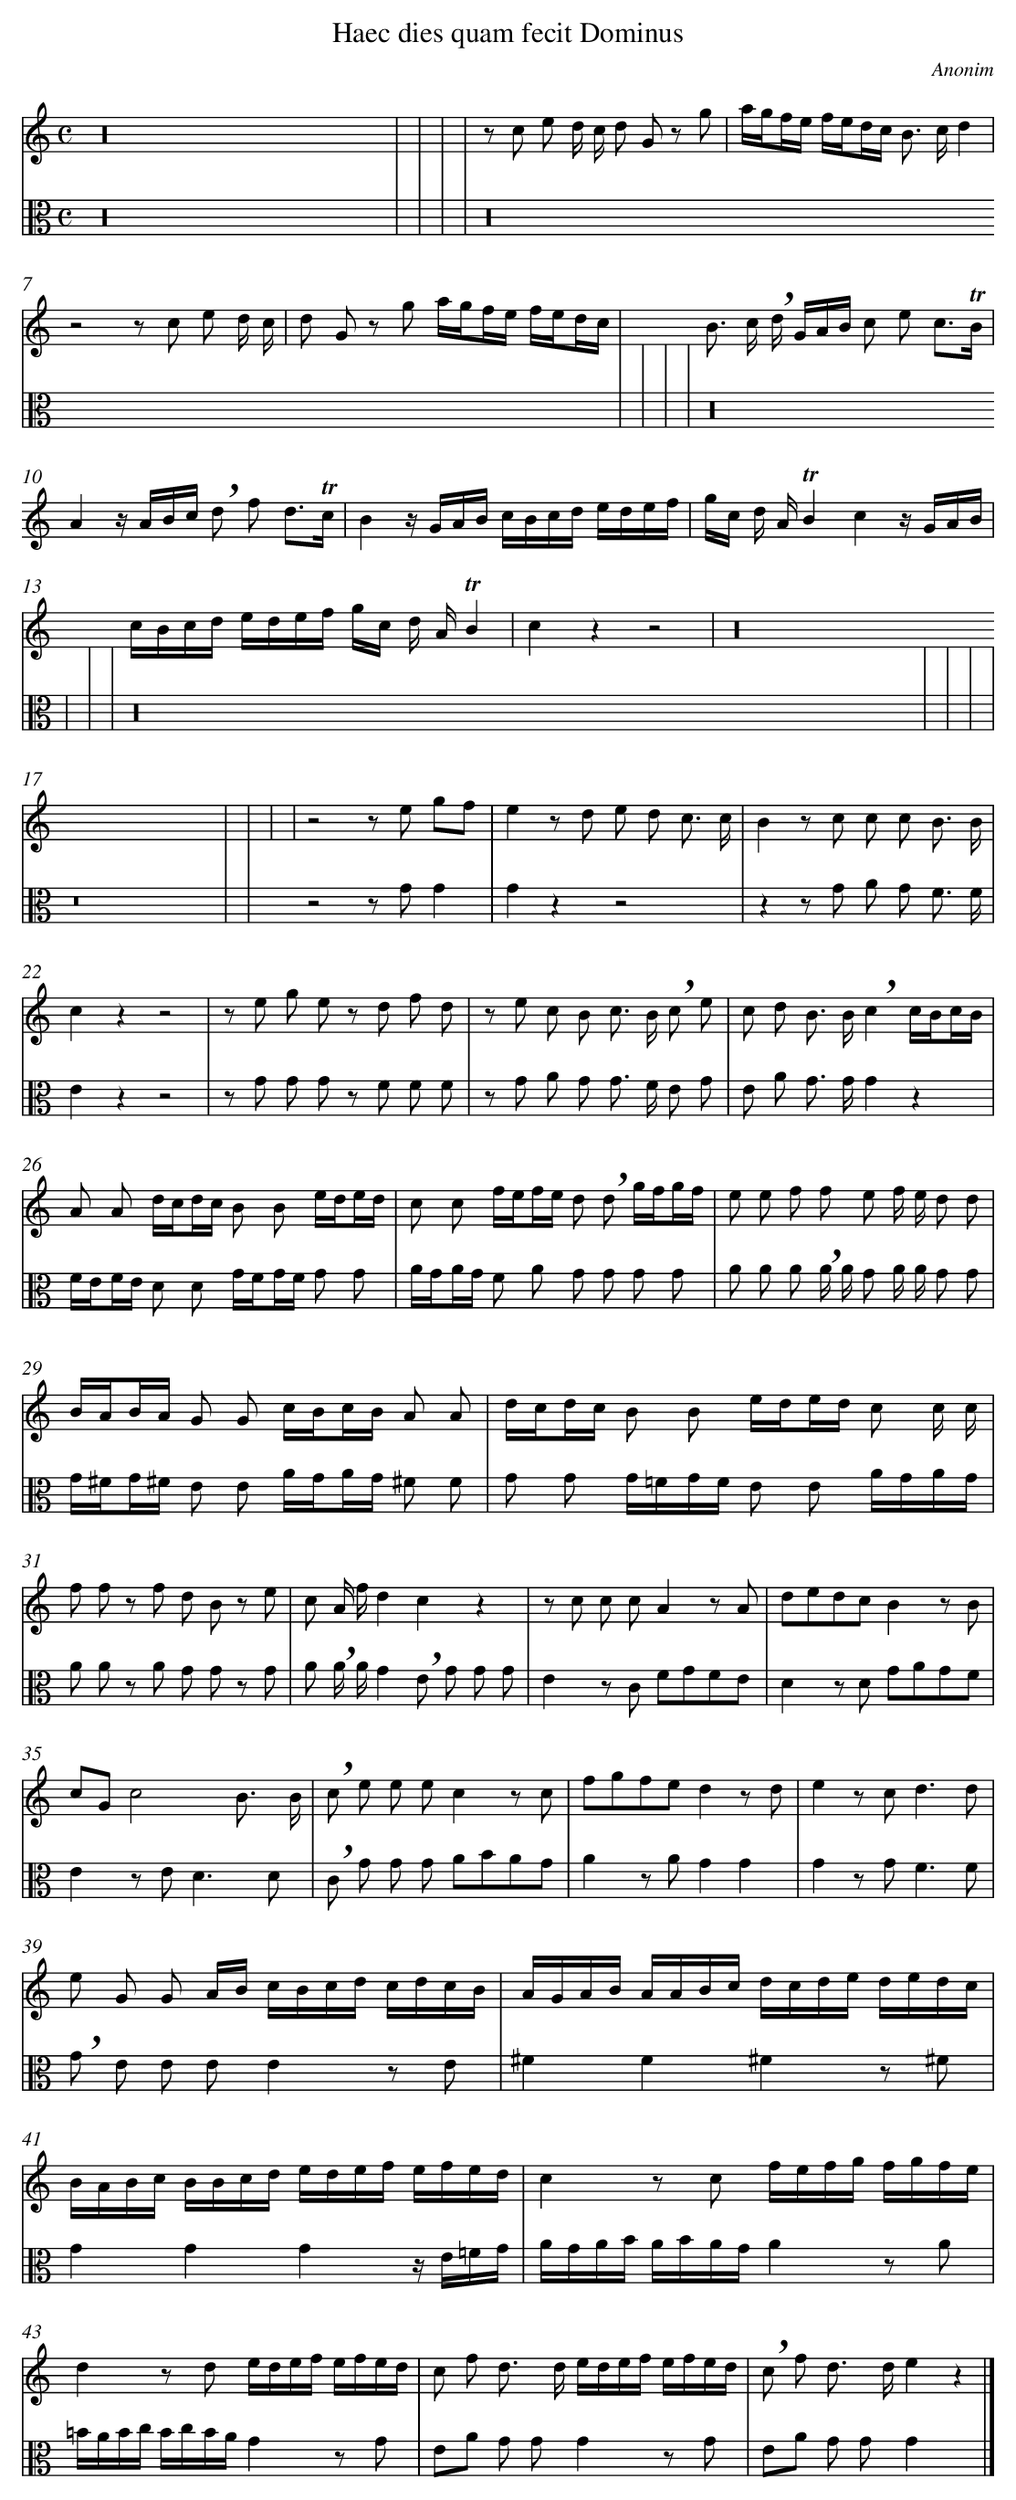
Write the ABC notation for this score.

X:1
T: Haec dies quam fecit Dominus
C: Anonim
L: 1/8
M: C
V: 1 clef=bass
V: 2 clef=bass
V: 3
V: 4 clef=alto
V: 5 clef=tenor
V: 6 clef=bass
V: 7 clef=treble
V: 8 clef=treble
V: 9 clef=bass
K: C
[V:1] x8 |
[V:2] x8 |
[V:3] z32 |
[V:4] z32 |
[V:5] x8 |
[V:6] x8 |
[V:7] x8 |
[V:8] x8 |
[V:9] x8 |
[V:1] x8 |
[V:2] x8 |
[V:3]  |
[V:4]  |
[V:5] x8 |
[V:6] x8 |
[V:7] x8 |
[V:8] x8 |
[V:9] x8 |
[V:1] x8 |
[V:2] x8 |
[V:3]  |
[V:4]  |
[V:5] x8 |
[V:6] x8 |
[V:7] x8 |
[V:8] x8 |
[V:9] x8 |
[V:1] x8 |
[V:2] x8 |
[V:3]  |
[V:4]  |
[V:5] x8 |
[V:6] x8 |
[V:7] x8 |
[V:8] x8 |
[V:9] x8 |
[V:1] x8 |
[V:2] x8 |
[V:3] z c e d/ c/ d G z g |
[V:4] z32 |
[V:5] x8 |
[V:6] x8 |
[V:7] x8 |
[V:8] x8 |
[V:9] x8 |
[V:1] x8 |
[V:2] x8 |
[V:3] a/g/!beambr1!f/e/ f/e/!beambr1!d/c< B c/d2 |
[V:4]  |
[V:5] x8 |
[V:6] x8 |
[V:7] x8 |
[V:8] x8 |
[V:9] x8 |
[V:1] x8 |
[V:2] x8 |
[V:3] z4z c e d/ c/ |
[V:4]  |
[V:5] x8 |
[V:6] x8 |
[V:7] x8 |
[V:8] x8 |
[V:9] x8 |
[V:1] x8 |
[V:2] x8 |
[V:3] d G z g a/g/!beambr1!f/e/ f/e/!beambr1!d/c/ |
[V:4]  |
[V:5] x8 |
[V:6] x8 |
[V:7] x8 |
[V:8] x8 |
[V:9] x8 |
[V:1] x8 |
[V:2] x8 |
[V:3] B> c !breath!d/ G/A/B/ c e c3/!trill!B/ |
[V:4] z32 |
[V:5] x8 |
[V:6] x8 |
[V:7] x8 |
[V:8] x8 |
[V:9] x8 |
[V:1] x8 |
[V:2] x8 |
[V:3] A2z/ A/B/c/ !breath!d f d3/!trill!c/ |
[V:4]  |
[V:5] x8 |
[V:6] x8 |
[V:7] x8 |
[V:8] x8 |
[V:9] x8 |
[V:1] x8 |
[V:2] x8 |
[V:3] B2z/ G/A/B/ c/B/c/d/ e/d/e/f/ |
[V:4]  |
[V:5] x8 |
[V:6] x8 |
[V:7] x8 |
[V:8] x8 |
[V:9] x8 |
[V:1] x8 |
[V:2] x8 |
[V:3] g/c/ d/ A/!trill!B2c2z/ G/A/B/ |
[V:4]  |
[V:5] x8 |
[V:6] x8 |
[V:7] x8 |
[V:8] x8 |
[V:9] x8 |
[V:1] x8 |
[V:2] x8 |
[V:3] c/B/c/d/ e/d/e/f/ g/c/ d/ A/!trill!B2 |
[V:4] z32 |
[V:5] x8 |
[V:6] x8 |
[V:7] x8 |
[V:8] x8 |
[V:9] x8 |
[V:1] x8 |
[V:2] x8 |
[V:3] c2z2z4 |
[V:4]  |
[V:5] x8 |
[V:6] x8 |
[V:7] x8 |
[V:8] x8 |
[V:9] x8 |
[V:1] x8 |
[V:2] x8 |
[V:3] z32 |
[V:4]  |
[V:5] x8 |
[V:6] x8 |
[V:7] x8 |
[V:8] x8 |
[V:9] x8 |
[V:1] x8 |
[V:2] x8 |
[V:3]  |
[V:4]  |
[V:5] x8 |
[V:6] x8 |
[V:7] x8 |
[V:8] x8 |
[V:9] x8 |
[V:1] x8 |
[V:2] x8 |
[V:3]  |
[V:4] z16 |
[V:5] x8 |
[V:6] x8 |
[V:7] x8 |
[V:8] x8 |
[V:9] x8 |
[V:1] x8 |
[V:2] x8 |
[V:3]  |
[V:4]  |
[V:5] x8 |
[V:6] x8 |
[V:7] x8 |
[V:8] x8 |
[V:9] x8 |
[V:1] x8 |
[V:2] x8 |
[V:3] z4z e gf |
[V:4] z4z GG2 |
[V:5] x8 |
[V:6] x8 |
[V:7] x8 |
[V:8] x8 |
[V:9] x8 |
[V:1] x8 |
[V:2] x8 |
[V:3] e2z d e d c3/ c/ |
[V:4] G2z2z4 |
[V:5] x8 |
[V:6] x8 |
[V:7] x8 |
[V:8] x8 |
[V:9] x8 |
[V:1] x8 |
[V:2] x8 |
[V:3] B2z c c c B3/ B/ |
[V:4] z2z G A G F3/ F/ |
[V:5] x8 |
[V:6] x8 |
[V:7] x8 |
[V:8] x8 |
[V:9] x8 |
[V:1] x8 |
[V:2] x8 |
[V:3] c2z2z4 |
[V:4] E2z2z4 |
[V:5] x8 |
[V:6] x8 |
[V:7] x8 |
[V:8] x8 |
[V:9] x8 |
[V:1] x8 |
[V:2] x8 |
[V:3] z e g e z d f d |
[V:4] z G G G z F F F |
[V:5] x8 |
[V:6] x8 |
[V:7] x8 |
[V:8] x8 |
[V:9] x8 |
[V:1] x8 |
[V:2] x8 |
[V:3] z e c B c> B !breath!c e |
[V:4] z G A G G> F E G |
[V:5] x8 |
[V:6] x8 |
[V:7] x8 |
[V:8] x8 |
[V:9] x8 |
[V:1] x8 |
[V:2] x8 |
[V:3] c d B> B!breath!c2c/B/!beambr1!c/B/ |
[V:4] E A G> GG2z2 |
[V:5] x8 |
[V:6] x8 |
[V:7] x8 |
[V:8] x8 |
[V:9] x8 |
[V:1] x8 |
[V:2] x8 |
[V:3] A A d/c/!beambr1!d/c/ B B e/d/!beambr1!e/d/ |
[V:4] F/E/!beambr1!F/E/ D D G/F/!beambr1!G/F/ G G |
[V:5] x8 |
[V:6] x8 |
[V:7] x8 |
[V:8] x8 |
[V:9] x8 |
[V:1] x8 |
[V:2] x8 |
[V:3] c c f/e/!beambr1!f/e/ d !breath!d g/f/!beambr1!g/f/ |
[V:4] A/G/!beambr1!A/G/ F A G G G G |
[V:5] x8 |
[V:6] x8 |
[V:7] x8 |
[V:8] x8 |
[V:9] x8 |
[V:1] x8 |
[V:2] x8 |
[V:3] e e f f e f/ e/ d d |
[V:4] A A A !breath!A/ A/ G A/ A/ G G |
[V:5] x8 |
[V:6] x8 |
[V:7] x8 |
[V:8] x8 |
[V:9] x8 |
[V:1] x8 |
[V:2] x8 |
[V:3] B/A/!beambr1!B/A/ G G c/B/!beambr1!c/B/ A A |
[V:4] G/^F/!beambr1!G/^F/ E E A/G/!beambr1!A/G/ ^F F |
[V:5] x8 |
[V:6] x8 |
[V:7] x8 |
[V:8] x8 |
[V:9] x8 |
[V:1] x8 |
[V:2] x8 |
[V:3] d/c/!beambr1!d/c/ B B e/d/!beambr1!e/d/ c c/ c/ |
[V:4] G G G/=F/G/F/ E E A/G/A/G/ |
[V:5] x8 |
[V:6] x8 |
[V:7] x8 |
[V:8] x8 |
[V:9] x8 |
[V:1] x8 |
[V:2] x8 |
[V:3] f f z f d B z e |
[V:4] A A z A G G z G |
[V:5] x8 |
[V:6] x8 |
[V:7] x8 |
[V:8] x8 |
[V:9] x8 |
[V:1] x8 |
[V:2] x8 |
[V:3] c A/ f/d2c2z2 |
[V:4] A !breath!A/ A/G2!breath!E G G G |
[V:5] x8 |
[V:6] x8 |
[V:7] x8 |
[V:8] x8 |
[V:9] x8 |
[V:1] x8 |
[V:2] x8 |
[V:3] z c c cA2z A |
[V:4] E2z C FGFE |
[V:5] x8 |
[V:6] x8 |
[V:7] x8 |
[V:8] x8 |
[V:9] x8 |
[V:1] x8 |
[V:2] x8 |
[V:3] dedcB2z B |
[V:4] D2z D GAGF |
[V:5] x8 |
[V:6] x8 |
[V:7] x8 |
[V:8] x8 |
[V:9] x8 |
[V:1] x8 |
[V:2] x8 |
[V:3] cGc4B3/ B/ |
[V:4] E2z E2<D2D |
[V:5] x8 |
[V:6] x8 |
[V:7] x8 |
[V:8] x8 |
[V:9] x8 |
[V:1] x8 |
[V:2] x8 |
[V:3] !breath!c e e ec2z c |
[V:4] !breath!C G G G ABAG |
[V:5] x8 |
[V:6] x8 |
[V:7] x8 |
[V:8] x8 |
[V:9] x8 |
[V:1] x8 |
[V:2] x8 |
[V:3] fgfed2z d |
[V:4] A2z AG2G2 |
[V:5] x8 |
[V:6] x8 |
[V:7] x8 |
[V:8] x8 |
[V:9] x8 |
[V:1] x8 |
[V:2] x8 |
[V:3] e2z c2<d2d |
[V:4] G2z G2<F2F |
[V:5] x8 |
[V:6] x8 |
[V:7] x8 |
[V:8] x8 |
[V:9] x8 |
[V:1] x8 |
[V:2] x8 |
[V:3] e G G A/B/ c/B/c/d/ c/d/c/B/ |
[V:4] !breath!G E E EE2z E |
[V:5] x8 |
[V:6] x8 |
[V:7] x8 |
[V:8] x8 |
[V:9] x8 |
[V:1] x8 |
[V:2] x8 |
[V:3] A/G/A/B/ A/A/B/c/ d/c/d/e/ d/e/d/c/ |
[V:4] ^F2F2^F2z ^F |
[V:5] x8 |
[V:6] x8 |
[V:7] x8 |
[V:8] x8 |
[V:9] x8 |
[V:1] x8 |
[V:2] x8 |
[V:3] B/A/B/c/ B/B/c/d/ e/d/e/f/ e/f/e/d/ |
[V:4] G2G2G2z/ E/=F/G/ |
[V:5] x8 |
[V:6] x8 |
[V:7] x8 |
[V:8] x8 |
[V:9] x8 |
[V:1] x8 |
[V:2] x8 |
[V:3] c2z c f/e/f/g/ f/g/f/e/ |
[V:4] A/G/A/B/ A/B/A/G/A2z A |
[V:5] x8 |
[V:6] x8 |
[V:7] x8 |
[V:8] x8 |
[V:9] x8 |
[V:1] x8 |
[V:2] x8 |
[V:3] d2z d e/d/e/f/ e/f/e/d/ |
[V:4] =B/A/B/c/ B/c/B/A/G2z G |
[V:5] x8 |
[V:6] x8 |
[V:7] x8 |
[V:8] x8 |
[V:9] x8 |
[V:1] x8 |
[V:2] x8 |
[V:3] c f d> d e/d/e/f/ e/f/e/d/ |
[V:4] EA G GG2z G |
[V:5] x8 |
[V:6] x8 |
[V:7] x8 |
[V:8] x8 |
[V:9] x8 |
[V:1] x8 |]
[V:2] x8 |]
[V:3] !breath!c f d> de2z2 |]
[V:4] EA G GG2x2 |]
[V:5] x8 |]
[V:6] x8 |]
[V:7] x8 |]
[V:8] x8 |]
[V:9] x8 |]
